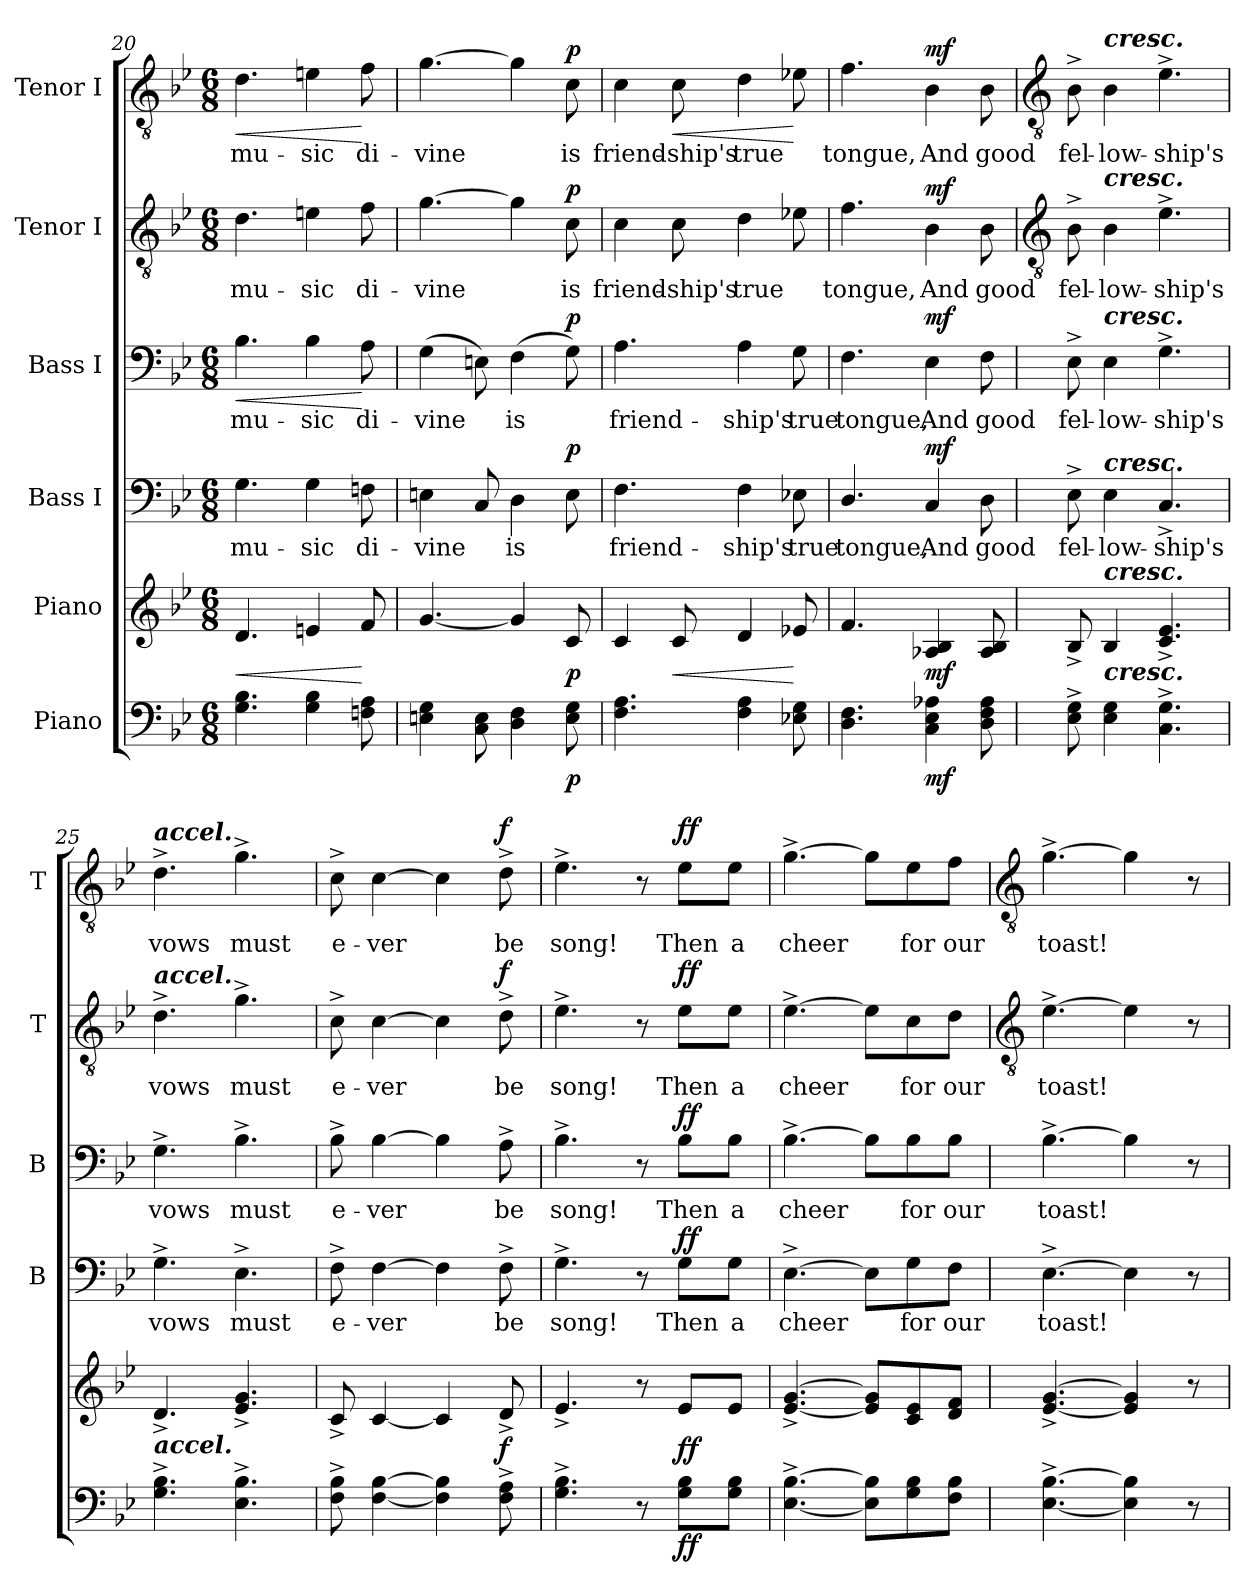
**kern	**dynam	**kern	**dynam	**kern	**text	**dynam	**kern	**text	**dynam	**kern	**text	**dynam	**kern	**text	**dynam
*part6	*part6	*part5	*part5	*part4	*part4	*part4	*part3	*part3	*part3	*part2	*part2	*part2	*part1	*part1	*part1
*staff6	*staff6	*staff5	*staff5	*staff4	*staff4	*staff4	*staff3	*staff3	*staff3	*staff2	*staff2	*staff2	*staff1	*staff1	*staff1
*I"Piano	*	*I"Piano	*	*I"Bass I	*	*	*I"Bass I	*	*	*I"Tenor I	*	*	*I"Tenor I	*	*
*	*	*	*	*I'B	*	*	*I'B	*	*	*I'T	*	*	*I'T	*	*
*clefF4	*	*clefG2	*	*clefF4	*	*	*clefF4	*	*	*clefGv2	*	*	*clefGv2	*	*
*k[b-e-]	*	*k[b-e-]	*	*k[b-e-]	*	*	*k[b-e-]	*	*	*k[b-e-]	*	*	*k[b-e-]	*	*
*B-:	*	*B-:	*	*B-:	*	*	*B-:	*	*	*B-:	*	*	*B-:	*	*
*M6/8	*	*M6/8	*	*M6/8	*	*	*M6/8	*	*	*M6/8	*	*	*M6/8	*	*
=20	=20	=20	=20	=20	=20	=20	=20	=20	=20	=20	=20	=20	=20	=20	=20
!	!	!	!LO:HP:b	!	!LO:LY:b	!	!	!LO:LY:b	!LO:HP:b	!	!LO:LY:b	!	!	!LO:LY:b	!LO:HP:b
4.G 4.B-	.	4.d	<	4.G	-mu-	.	4.B-	mu-	<	4.d	-mu-	.	4.d	mu-	<
!	!	!	!	!	!LO:LY:b	!	!	!LO:LY:b	!	!	!LO:LY:b	!	!	!LO:LY:b	!
4G 4B-	.	4en	.	4G	-sic	.	4B-	-sic	.	4en	-sic	.	4en	-sic	.
!	!	!	!	!	!LO:LY:b	!	!	!LO:LY:b	!	!	!LO:LY:b	!	!	!LO:LY:b	!
8Fn 8A	.	8f	[	8Fn	di-	.	8A	di-	[	8f	di-	.	8f	di-	[
=21	=21	=21	=21	=21	=21	=21	=21	=21	=21	=21	=21	=21	=21	=21	=21
!	!	!	!	!	!LO:LY:b	!	!	!LO:LY:b	!	!	!LO:LY:b	!	!	!LO:LY:b	!
4En 4G	.	[4.g	.	4En	vine	.	(>4G	-vine	.	[4.g	vine	.	[4.g	-vine	.
8C 8E	.	.	.	8C	.	.	8En)	.	.	.	.	.	.	.	.
!	!	!	!	!	!LO:LY:b	!	!	!LO:LY:b	!	!	!	!	!	!	!
4D 4F	.	4g]	.	4D	is	.	(>4F	is	.	4g]	.	.	4g]	.	.
!	!LO:DY:b	!	!LO:DY:b	!	!	!LO:DY:b	!	!	!LO:DY:b	!	!LO:LY:b	!LO:DY:b	!	!LO:LY:b	!LO:DY:b
8E 8G	p	8c	p	8E	.	p	8G)	.	p	8c	is	p	8c	is	p
=22	=22	=22	=22	=22	=22	=22	=22	=22	=22	=22	=22	=22	=22	=22	=22
!	!	!	!	!	!LO:LY:b	!	!	!LO:LY:b	!	!	!LO:LY:b	!	!	!LO:LY:b	!
4.F 4.A	.	4c	.	4.F	friend-	.	4.A	friend-	.	4c	friend-	.	4c	friend-	.
!	!	!	!LO:HP:b	!	!	!	!	!	!	!	!LO:LY:b	!	!	!LO:LY:b	!LO:HP:b
.	.	8c	<	.	.	.	.	.	.	8c	-ship's	.	8c	-ship's	<
!	!	!	!	!	!LO:LY:b	!	!	!LO:LY:b	!	!	!LO:LY:b	!	!	!LO:LY:b	!
4F 4A	.	4d	.	4F	-ship's	.	4A	-ship's	.	4d	true	.	4d	true	.
!	!	!	!	!	!LO:LY:b	!	!	!LO:LY:b	!	!	!	!	!	!	!
8E-X 8G	.	8e-X	[	8E-X	true	.	8G	true	.	8e-X	.	.	8e-X	.	[
=23	=23	=23	=23	=23	=23	=23	=23	=23	=23	=23	=23	=23	=23	=23	=23
!	!	!	!	!	!LO:LY:b	!	!	!LO:LY:b	!	!	!LO:LY:b	!	!	!LO:LY:b	!
4.D\ 4.F\	.	4.f	.	4.D/	tongue,	.	4.F	tongue,	.	4.f	tongue,	.	4.f	tongue,	.
!	!LO:DY:b	!	!LO:DY:b	!	!LO:LY:b	!LO:DY:b	!	!LO:LY:b	!LO:DY:b	!	!LO:LY:b	!LO:DY:b	!	!LO:LY:b	!LO:DY:b
4C 4E- 4A-X	mf	4A-X 4B-	mf	4C	And	mf	4E-	And	mf	4B-	And	mf	4B-	And	mf
!	!	!	!	!	!LO:LY:b	!	!	!LO:LY:b	!	!	!LO:LY:b	!	!	!LO:LY:b	!
8D 8F 8A-	.	8A- 8B-	.	8D	good	.	8F	good	.	8B-	good	.	8B-	good	.
!!LO:LB:g=z
=24	=24	=24	=24	=24	=24	=24	=24	=24	=24	=24	=24	=24	=24	=24	=24
*	*	*	*	*	*	*	*	*	*	*clefGv2	*	*	*clefGv2	*	*
!	!	!	!	!	!LO:LY:b	!	!	!LO:LY:b	!	!	!LO:LY:b	!	!	!LO:LY:b	!
8E-^ 8G^	.	8B-^	.	8E-^	fel-	.	8E-^	fel-	.	8B-^	fel-	.	8B-^	fel-	.
!	!	!	!	!	!	!	!	!	!	!	!	!	!LO:TX:a:Bi:t=cresc.	!	!
!	!	!	!	!	!	!	!	!	!	!LO:TX:a:Bi:t=cresc.	!	!	!	!	!
!	!	!	!	!	!	!	!LO:TX:a:Bi:t=cresc.	!	!	!	!	!	!	!	!
!	!	!	!	!LO:TX:a:Bi:t=cresc.	!	!	!	!	!	!	!	!	!	!	!
!	!	!LO:TX:a:Bi:t=cresc.	!	!	!	!	!	!	!	!	!	!	!	!	!
!LO:TX:a:Bi:t=cresc.	!	!	!	!	!	!	!	!	!	!	!	!	!	!	!
!	!	!	!	!	!LO:LY:b	!	!	!LO:LY:b	!	!	!LO:LY:b	!	!	!LO:LY:b	!
4E- 4G	.	4B-	.	4E-	-low-	.	4E-	-low-	.	4B-	-low-	.	4B-	-low-	.
!	!	!	!	!	!LO:LY:b	!	!	!LO:LY:b	!	!	!LO:LY:b	!	!	!LO:LY:b	!
4.C^ 4.G^	.	4.c^ 4.e-^	.	4.C^	-ship's	.	4.G^	-ship's	.	4.e-^	-ship's	.	4.e-^	-ship's	.
=25	=25	=25	=25	=25	=25	=25	=25	=25	=25	=25	=25	=25	=25	=25	=25
!	!	!	!	!	!	!	!	!	!	!	!	!	!LO:TX:a:Bi:t=accel.	!	!
!	!	!	!	!	!	!	!	!	!	!LO:TX:a:Bi:t=accel.	!	!	!	!	!
!	!	!LO:TX:b:Bi:t=accel.	!	!	!	!	!	!	!	!	!	!	!	!	!
!	!	!	!	!	!LO:LY:b	!	!	!LO:LY:b	!	!	!LO:LY:b	!	!	!LO:LY:b	!
4.G^ 4.B-^	.	4.d^	.	4.G^	vows	.	4.G^	vows	.	4.d^	vows	.	4.d^	vows	.
!	!	!	!	!	!LO:LY:b	!	!	!LO:LY:b	!	!	!LO:LY:b	!	!	!LO:LY:b	!
4.E-^ 4.B-^	.	4.e-^ 4.g^	.	4.E-^	must	.	4.B-^	must	.	4.g^	must	.	4.g^	must	.
=26	=26	=26	=26	=26	=26	=26	=26	=26	=26	=26	=26	=26	=26	=26	=26
!	!	!	!	!	!LO:LY:b	!	!	!LO:LY:b	!	!	!LO:LY:b	!	!	!LO:LY:b	!
8F^ 8B-^	.	8c^	.	8F^	e-	.	8B-^	e-	.	8c^	e-	.	8c^	e-	.
!	!	!	!	!	!LO:LY:b	!	!	!LO:LY:b	!	!	!LO:LY:b	!	!	!LO:LY:b	!
[4F [4B-	.	[4c	.	[4F	-ver	.	[4B-	-ver	.	[4c	-ver	.	[4c	-ver	.
4F] 4B-]	.	4c]	.	4F]	.	.	4B-]	.	.	4c]	.	.	4c]	.	.
!	!	!	!LO:DY:b	!	!LO:LY:b	!	!	!LO:LY:b	!	!	!LO:LY:b	!LO:DY:b	!	!LO:LY:b	!LO:DY:b
8F^ 8A^	.	8d^	f	8F^	be	.	8A^	be	.	8d^	be	f	8d^	be	f
=27	=27	=27	=27	=27	=27	=27	=27	=27	=27	=27	=27	=27	=27	=27	=27
!	!	!	!	!	!LO:LY:b	!	!	!LO:LY:b	!	!	!LO:LY:b	!	!	!LO:LY:b	!
4.G^ 4.B-^	.	4.e-^	.	4.G^	song!	.	4.B-^	song!	.	4.e-^	song!	.	4.e-^	song!	.
8r	.	8r	.	8r	.	.	8r	.	.	8r	.	.	8r	.	.
!	!LO:DY:b	!	!LO:DY:b	!	!LO:LY:b	!LO:DY:b	!	!LO:LY:b	!LO:DY:b	!	!LO:LY:b	!LO:DY:b	!	!LO:LY:b	!LO:DY:b
8G 8B-L	ff	8e-L	ff	8G\L	Then	ff	8B-\L	Then	ff	8e-\L	Then	ff	8e-\L	Then	ff
!	!	!	!	!	!LO:LY:b	!	!	!LO:LY:b	!	!	!LO:LY:b	!	!	!LO:LY:b	!
8G 8B-J	.	8e-J	.	8G\J	a	.	8B-\J	a	.	8e-\J	a	.	8e-\J	a	.
=28	=28	=28	=28	=28	=28	=28	=28	=28	=28	=28	=28	=28	=28	=28	=28
!	!	!	!	!	!LO:LY:b	!	!	!LO:LY:b	!	!	!LO:LY:b	!	!	!LO:LY:b	!
[4.E-^ [4.B-^	.	[4.e-^ [4.g^	.	[4.E-^	cheer	.	[4.B-^	cheer	.	[4.e-^	cheer	.	[4.g^	cheer	.
8E-] 8B-]L	.	8e-] 8g]L	.	8E-\L]	.	.	8B-\L]	.	.	8e-\L]	.	.	8g\L]	.	.
!	!	!	!	!	!LO:LY:b	!	!	!LO:LY:b	!	!	!LO:LY:b	!	!	!LO:LY:b	!
8G 8B-	.	8c 8e-	.	8G\	for	.	8B-\	for	.	8c\	for	.	8e-\	for	.
!	!	!	!	!	!LO:LY:b	!	!	!LO:LY:b	!	!	!LO:LY:b	!	!	!LO:LY:b	!
8F 8B-J	.	8d 8fJ	.	8F\J	our	.	8B-\J	our	.	8d\J	our	.	8f\J	our	.
!!LO:LB:g=z
=29	=29	=29	=29	=29	=29	=29	=29	=29	=29	=29	=29	=29	=29	=29	=29
*	*	*	*	*	*	*	*	*	*	*clefGv2	*	*	*clefGv2	*	*
!	!	!	!	!	!LO:LY:b	!	!	!LO:LY:b	!	!	!LO:LY:b	!	!	!LO:LY:b	!
[4.E-^ [4.B-^	.	[4.e-^ [4.g^	.	[4.E-^	toast!	.	[4.B-^	toast!	.	[4.e-^	toast!	.	[4.g^	toast!	.
4E-] 4B-]	.	4e-] 4g]	.	4E-]	.	.	4B-]	.	.	4e-]	.	.	4g]	.	.
8r	.	8r	.	8r	.	.	8r	.	.	8r	.	.	8r	.	.
=	=	=	=	=	=	=	=	=	=	=	=	=	=	=	=
*-	*-	*-	*-	*-	*-	*-	*-	*-	*-	*-	*-	*-	*-	*-	*-
